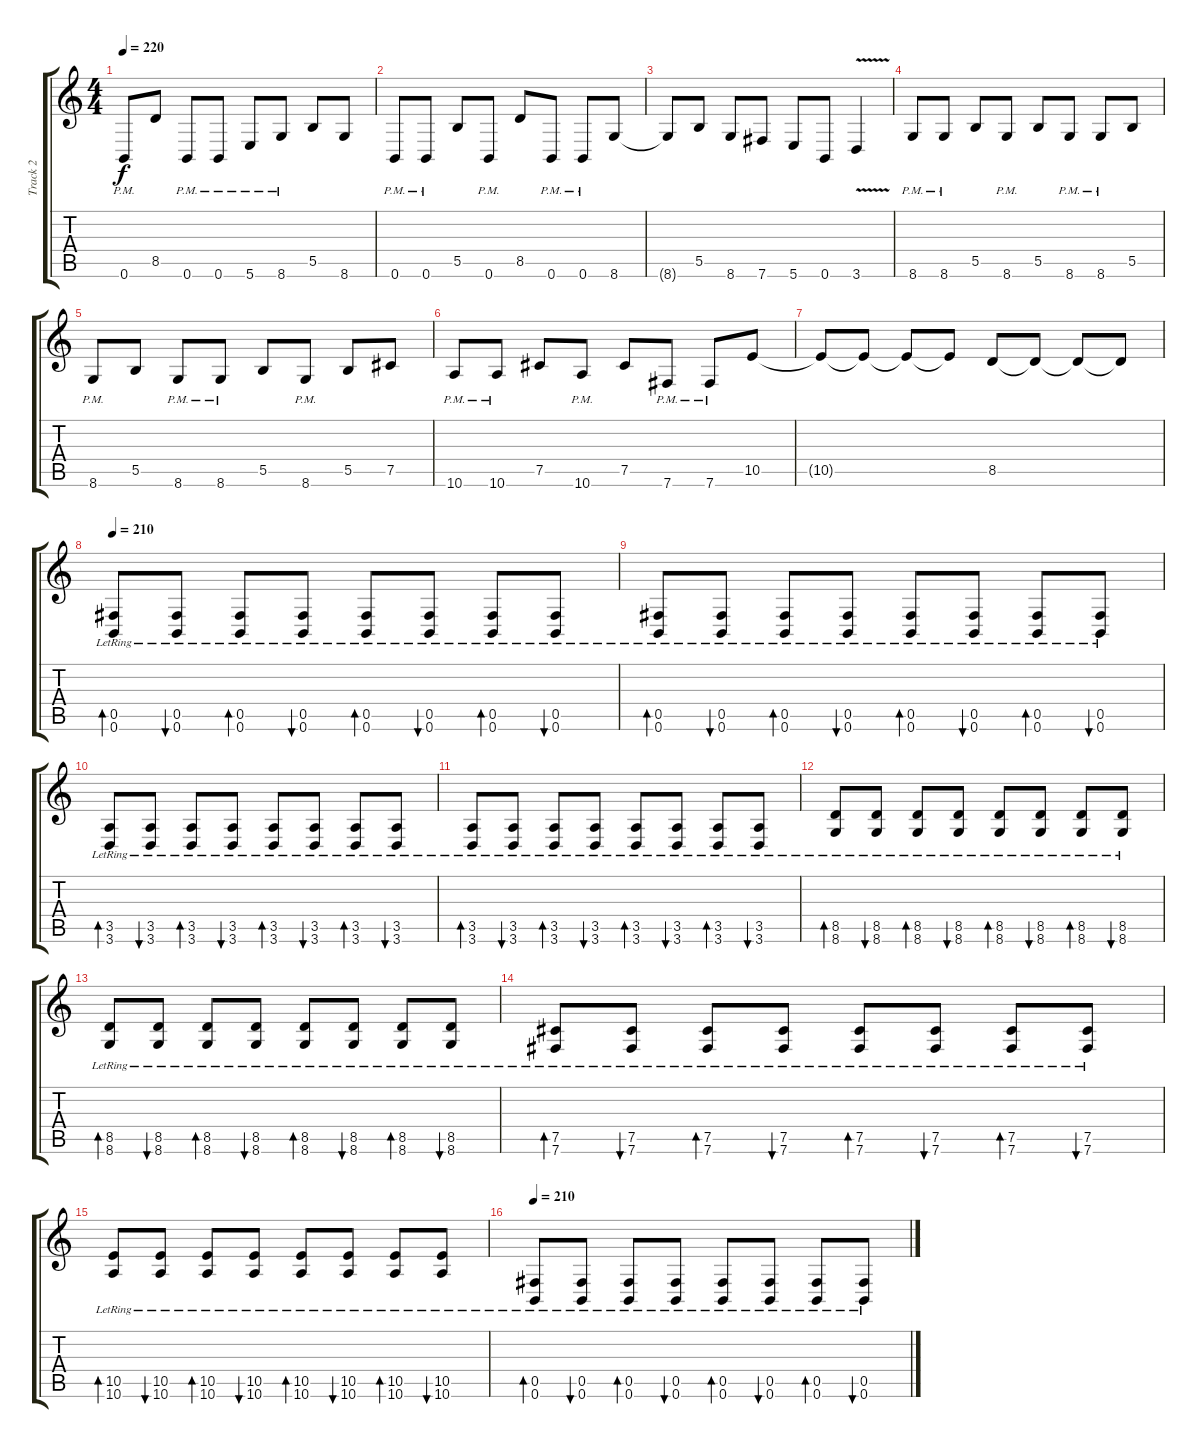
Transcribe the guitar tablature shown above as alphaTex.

\track ("Track 2" "Track 2") {instrument distortionguitar}
\staff {score tabs}
\tuning (Db4 Ab3 E3 B2 Gb2 B1) {hide}
\ts (4 4)
\tempo 220
\clef g2
\ks c
0.6{pm}.8{dy f} 8.5.8 0.6{pm}.8 0.6{pm}.8 5.6{pm}.8 8.6{pm}.8 5.5.8 8.6.8 |
0.6{pm}.8 0.6{pm}.8 5.5.8 0.6{pm}.8 8.5.8 0.6{pm}.8 0.6{pm}.8 8.6.8 |
8.6{t}.8 5.5.8 8.6.8 7.6.8 5.6.8 0.6.8 3.6{v}.4 |
8.6{pm}.8 8.6{pm}.8 5.5.8 8.6{pm}.8 5.5.8 8.6{pm}.8 8.6{pm}.8 5.5.8 |
8.6{pm}.8 5.5.8 8.6{pm}.8 8.6{pm}.8 5.5.8 8.6{pm}.8 5.5.8 7.5.8 |
10.6{pm}.8 10.6{pm}.8 7.5.8 10.6{pm}.8 7.5.8 7.6{pm}.8 7.6{pm}.8 10.5.8 |
10.5{t}.8 10.5{t}.8 10.5{t}.8 10.5{t}.8 8.5.8 8.5{t}.8 8.5{t}.8 8.5{t}.8 |
\tempo 210
(0.5{lr} 0.6{lr}).8{bd 60} (0.5{lr} 0.6{lr}).8{bu 60} (0.5{lr} 0.6{lr}).8{bd 60} (0.5{lr} 0.6{lr}).8{bu 60} (0.5{lr} 0.6{lr}).8{bd 60} (0.5{lr} 0.6{lr}).8{bu 60} (0.5{lr} 0.6{lr}).8{bd 60} (0.5{lr} 0.6{lr}).8{bu 60} |
(0.5{lr} 0.6{lr}).8{bd 60} (0.5{lr} 0.6{lr}).8{bu 60} (0.5{lr} 0.6{lr}).8{bd 60} (0.5{lr} 0.6{lr}).8{bu 60} (0.5{lr} 0.6{lr}).8{bd 60} (0.5{lr} 0.6{lr}).8{bu 60} (0.5{lr} 0.6{lr}).8{bd 60} (0.5{lr} 0.6{lr}).8{bu 60} |
(3.5{lr} 3.6{lr}).8{bd 60} (3.5{lr} 3.6{lr}).8{bu 60} (3.5{lr} 3.6{lr}).8{bd 60} (3.5{lr} 3.6{lr}).8{bu 60} (3.5{lr} 3.6{lr}).8{bd 60} (3.5{lr} 3.6{lr}).8{bu 60} (3.5{lr} 3.6{lr}).8{bd 60} (3.5{lr} 3.6{lr}).8{bu 60} |
(3.5{lr} 3.6{lr}).8{bd 60} (3.5{lr} 3.6{lr}).8{bu 60} (3.5{lr} 3.6{lr}).8{bd 60} (3.5{lr} 3.6{lr}).8{bu 60} (3.5{lr} 3.6{lr}).8{bd 60} (3.5{lr} 3.6{lr}).8{bu 60} (3.5{lr} 3.6{lr}).8{bd 60} (3.5{lr} 3.6{lr}).8{bu 60} |
(8.5{lr} 8.6{lr}).8{bd 60} (8.5{lr} 8.6{lr}).8{bu 60} (8.5{lr} 8.6{lr}).8{bd 60} (8.5{lr} 8.6{lr}).8{bu 60} (8.5{lr} 8.6{lr}).8{bd 60} (8.5{lr} 8.6{lr}).8{bu 60} (8.5{lr} 8.6{lr}).8{bd 60} (8.5{lr} 8.6{lr}).8{bu 60} |
(8.5{lr} 8.6{lr}).8{bd 60} (8.5{lr} 8.6{lr}).8{bu 60} (8.5{lr} 8.6{lr}).8{bd 60} (8.5{lr} 8.6{lr}).8{bu 60} (8.5{lr} 8.6{lr}).8{bd 60} (8.5{lr} 8.6{lr}).8{bu 60} (8.5{lr} 8.6{lr}).8{bd 60} (8.5{lr} 8.6{lr}).8{bu 60} |
(7.5{lr} 7.6{lr}).8{bd 60} (7.5{lr} 7.6{lr}).8{bu 60} (7.5{lr} 7.6{lr}).8{bd 60} (7.5{lr} 7.6{lr}).8{bu 60} (7.5{lr} 7.6{lr}).8{bd 60} (7.5{lr} 7.6{lr}).8{bu 60} (7.5{lr} 7.6{lr}).8{bd 60} (7.5{lr} 7.6{lr}).8{bu 60} |
(10.5{lr} 10.6{lr}).8{bd 60} (10.5{lr} 10.6{lr}).8{bu 60} (10.5{lr} 10.6{lr}).8{bd 60} (10.5{lr} 10.6{lr}).8{bu 60} (10.5{lr} 10.6{lr}).8{bd 60} (10.5{lr} 10.6{lr}).8{bu 60} (10.5{lr} 10.6{lr}).8{bd 60} (10.5{lr} 10.6{lr}).8{bu 60} |
\tempo 210
(0.5{lr} 0.6{lr}).8{bd 60} (0.5{lr} 0.6{lr}).8{bu 60} (0.5{lr} 0.6{lr}).8{bd 60} (0.5{lr} 0.6{lr}).8{bu 60} (0.5{lr} 0.6{lr}).8{bd 60} (0.5{lr} 0.6{lr}).8{bu 60} (0.5{lr} 0.6{lr}).8{bd 60} (0.5{lr} 0.6{lr}).8{bu 60}
